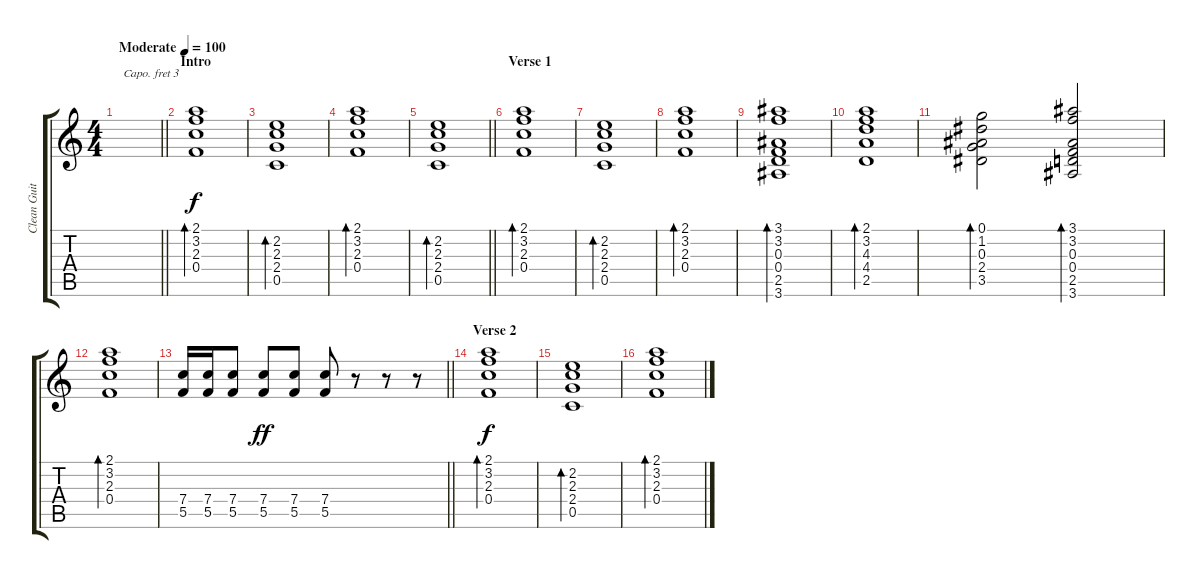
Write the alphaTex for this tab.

\track ("Clean Guitar" "Clean Guit") {instrument acousticguitarsteel}
\staff {score tabs}
\capo 3
\tuning (E4 B3 G3 D3 A2 E2) {hide}
\ts (4 4)
\tempo (100 "Moderate")
\clef g2
\barLineRight lightlight
\ks c
|
\section ("" "Intro")
(2.1 3.2 2.3 0.4).1{bd 60} |
(2.2 2.3 2.4 0.5).1{bd 60} |
(2.1 3.2 2.3 0.4).1{bd 60} |
\barLineRight lightlight
(2.2 2.3 2.4 0.5).1{bd 60} |
\section ("" "Verse 1")
(2.1 3.2 2.3 0.4).1{bd 60} |
(2.2 2.3 2.4 0.5).1{bd 60} |
(2.1 3.2 2.3 0.4).1{bd 60} |
(3.1 3.2 0.3 0.4 2.5 3.6).1{bd 60} |
(2.1 3.2 4.3 4.4 2.5).1{bd 60} |
(0.1 1.2 0.3 2.4 3.5).2{bd 60} (3.1 3.2 0.3 0.4 2.5 3.6).2{bd 60} |
(2.1 3.2 2.3 0.4).1{bd 60} |
\barLineRight lightlight
(7.4 5.5).16 (7.4 5.5).16 (7.4 5.5).8 (7.4 5.5).8{dy ff} (7.4 5.5).8 (7.4 5.5).8 r.8 r.8 r.8 |
\section ("" "Verse 2")
(2.1 3.2 2.3 0.4).1{bd 60 dy f} |
(2.2 2.3 2.4 0.5).1{bd 60} |
(2.1 3.2 2.3 0.4).1{bd 60}
